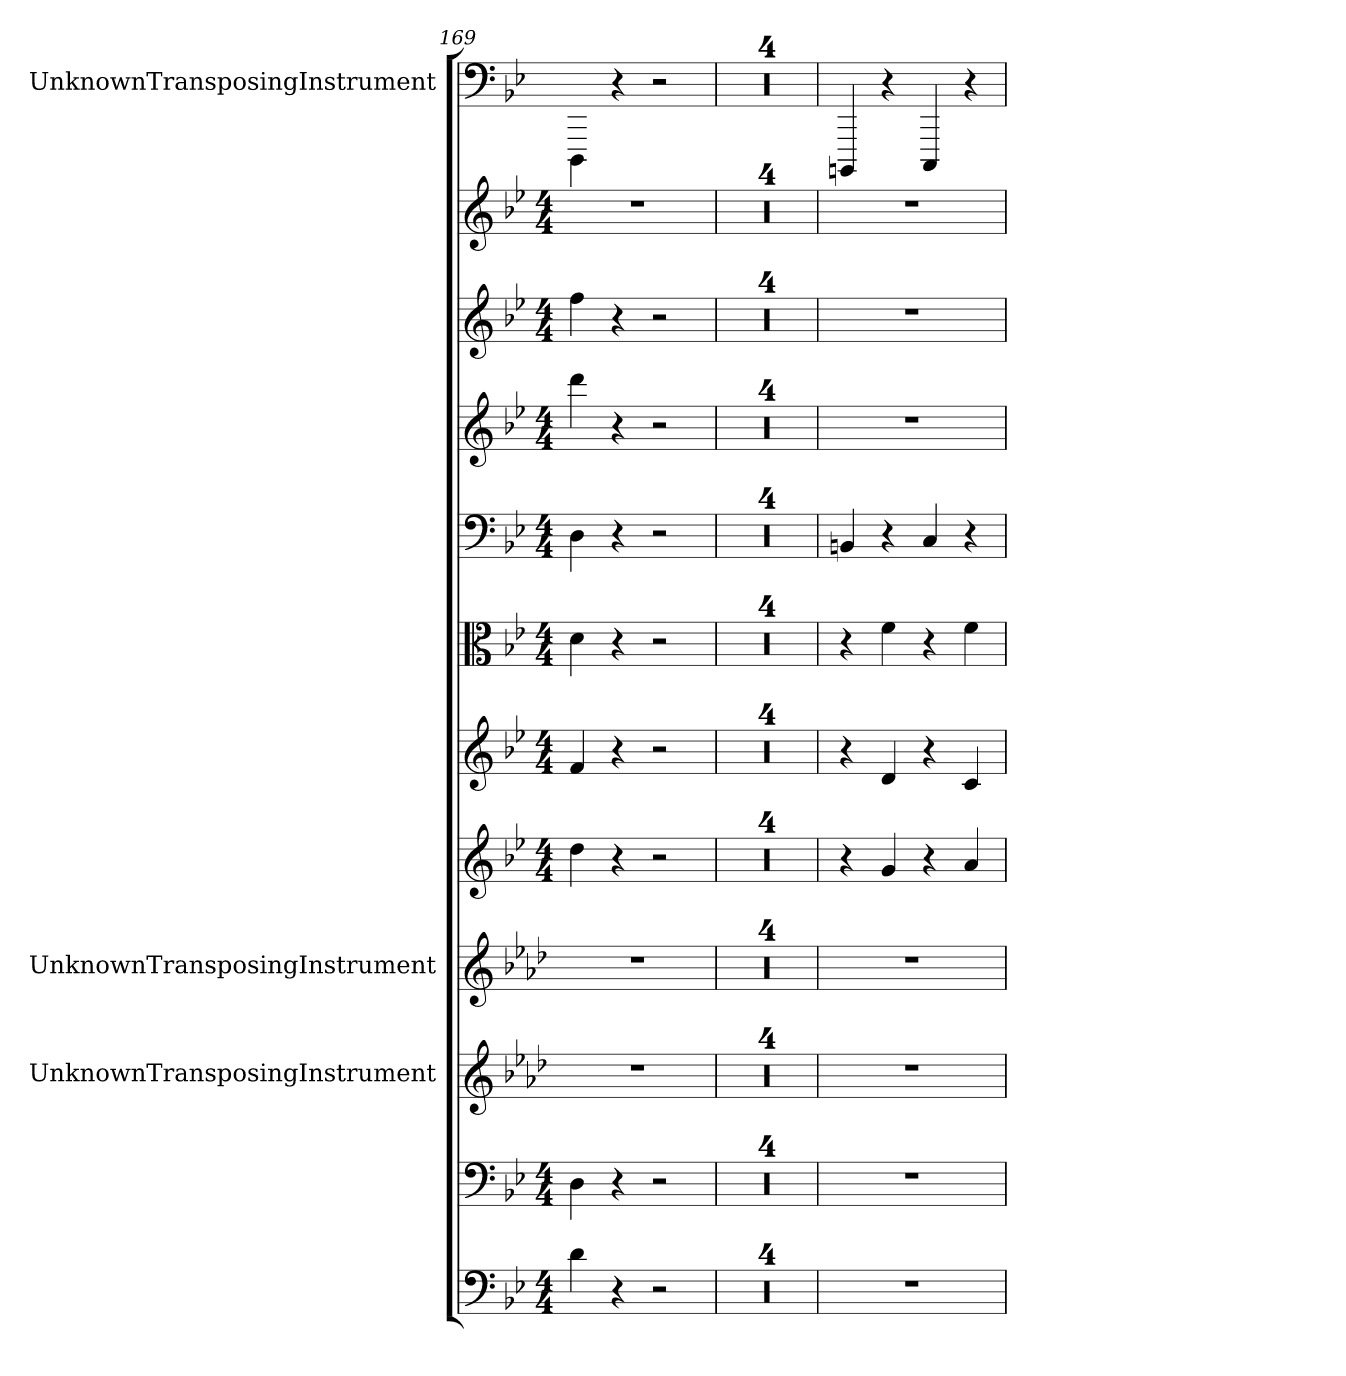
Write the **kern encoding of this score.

**kern	**kern	**kern	**kern	**kern	**kern	**kern	**kern	**kern	**kern	**kern	**kern
*part12	*part11	*part10	*part9	*part8	*part7	*part6	*part5	*part4	*part3	*part2	*part1
*staff12	*staff11	*staff10	*staff9	*staff8	*staff7	*staff6	*staff5	*staff4	*staff3	*staff2	*staff1
*	*	*I"UnknownTransposingInstrument	*I"UnknownTransposingInstrument	*	*	*	*	*	*	*	*I"UnknownTransposingInstrument
*clefF4	*clefF4	*clefG2	*clefG2	*clefG2	*clefG2	*clefC3	*clefF4	*clefG2	*clefG2	*clefG2	*clefF4
*	*	*ITrd-1c-2	*ITrd-1c-2	*	*	*	*	*	*	*	*ITrd-7c-12
*k[b-e-]	*k[b-e-]	*k[b-e-]	*k[b-e-]	*k[b-e-]	*k[b-e-]	*k[b-e-]	*k[b-e-]	*k[b-e-]	*k[b-e-]	*k[b-e-]	*k[b-e-]
*M4/4	*M4/4	*	*	*M4/4	*M4/4	*M4/4	*M4/4	*M4/4	*M4/4	*M4/4	*
=169	=169	=169	=169	=169	=169	=169	=169	=169	=169	=169	=169
4d\	4D\	1r	1r	4dd\	4f/	4d\	4D\	4ddd\	4ff\	1r	4DD\
4r	4r	.	.	4r	4r	4r	4r	4r	4r	.	4r
2r	2r	.	.	2r	2r	2r	2r	2r	2r	.	2r
=170	=170	=170	=170	=170	=170	=170	=170	=170	=170	=170	=170
1r	1r	1r	1r	1r	1r	1r	1r	1r	1r	1r	1r
=171	=171	=171	=171	=171	=171	=171	=171	=171	=171	=171	=171
1r	1r	1r	1r	1r	1r	1r	1r	1r	1r	1r	1r
=172	=172	=172	=172	=172	=172	=172	=172	=172	=172	=172	=172
1r	1r	1r	1r	1r	1r	1r	1r	1r	1r	1r	1r
=173	=173	=173	=173	=173	=173	=173	=173	=173	=173	=173	=173
1r	1r	1r	1r	1r	1r	1r	1r	1r	1r	1r	1r
=174	=174	=174	=174	=174	=174	=174	=174	=174	=174	=174	=174
1r	1r	1r	1r	4r	4r	4r	4BBn/	1r	1r	1r	4BBBn/
.	.	.	.	4g/	4d/	4f\	4r	.	.	.	4r
.	.	.	.	4r	4r	4r	4C/	.	.	.	4CC/
.	.	.	.	4a/	4c/	4f\	4r	.	.	.	4r
=	=	=	=	=	=	=	=	=	=	=	=
*-	*-	*-	*-	*-	*-	*-	*-	*-	*-	*-	*-
